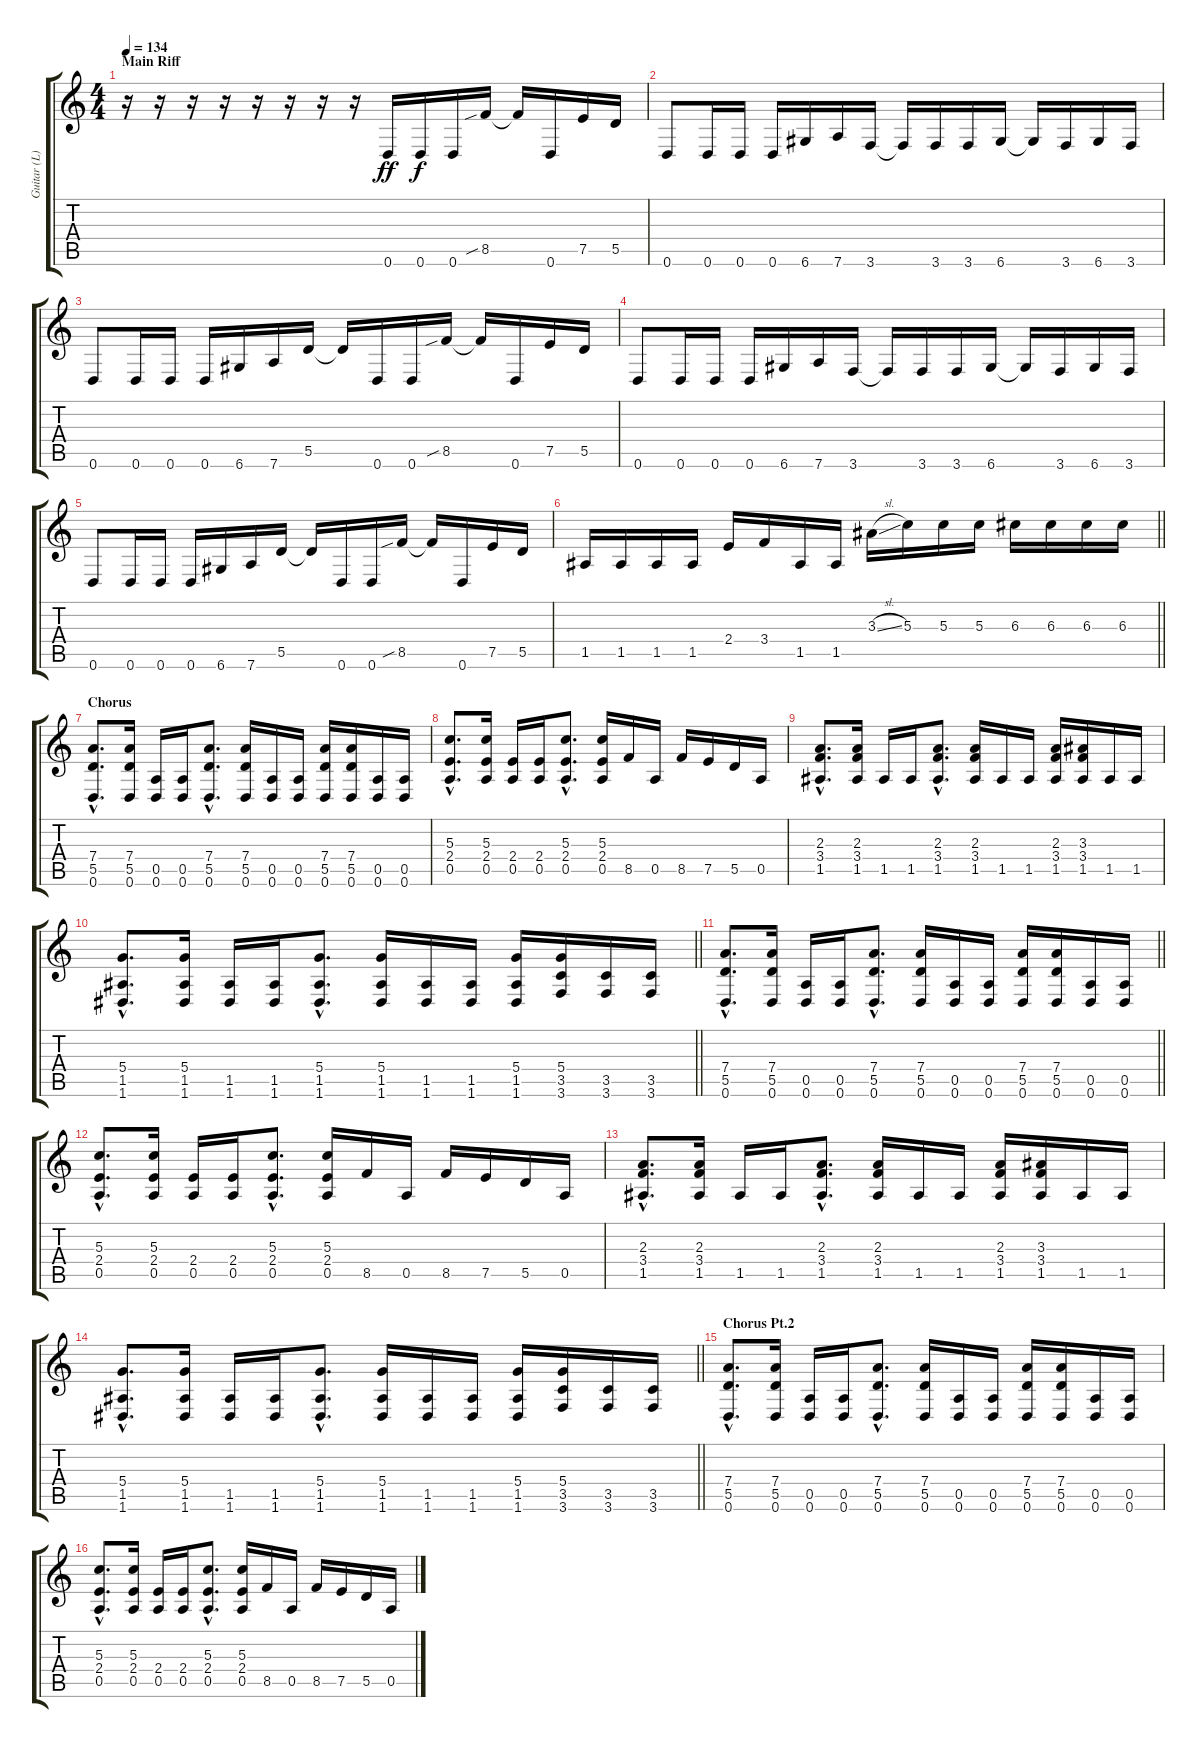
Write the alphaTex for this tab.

\track ("Guitar (L)" "Guitar (L)") {instrument distortionguitar}
\staff {score tabs}
\tuning (E4 B3 G3 D3 A2 D2) {hide}
\ts (4 4)
\section ("" "Main Riff")
\tempo 134
\clef g2
\ks c
r.16{dy f} r.16 r.16 r.16 r.16 r.16 r.16 r.16 0.6.16{dy ff} 0.6.16{dy f} 0.6.16 8.5{sib}.16 8.5{t}.16 0.6.16 7.5.16 5.5.16 |
0.6.8 0.6.16 0.6.16 0.6.16 6.6.16 7.6.16 3.6.16 3.6{t}.16 3.6.16 3.6.16 6.6.16 6.6{t}.16 3.6.16 6.6.16 3.6.16 |
0.6.8 0.6.16 0.6.16 0.6.16 6.6.16 7.6.16 5.5.16 5.5{t}.16 0.6.16 0.6.16 8.5{sib}.16 8.5{t}.16 0.6.16 7.5.16 5.5.16 |
0.6.8 0.6.16 0.6.16 0.6.16 6.6.16 7.6.16 3.6.16 3.6{t}.16 3.6.16 3.6.16 6.6.16 6.6{t}.16 3.6.16 6.6.16 3.6.16 |
0.6.8 0.6.16 0.6.16 0.6.16 6.6.16 7.6.16 5.5.16 5.5{t}.16 0.6.16 0.6.16 8.5{sib}.16 8.5{t}.16 0.6.16 7.5.16 5.5.16 |
\barLineRight lightlight
1.5.16 1.5.16 1.5.16 1.5.16 2.4.16 3.4.16 1.5.16 1.5.16 3.3{sl}.16 5.3.16 5.3.16 5.3.16 6.3.16 6.3.16 6.3.16 6.3.16 |
\section ("" "Chorus")
(7.4{hac} 5.5{hac} 0.6{hac}).8{d} (7.4 5.5 0.6).16 (0.5 0.6).16 (0.5 0.6).16 (7.4{hac} 5.5{hac} 0.6{hac}).8{d} (7.4 5.5 0.6).16 (0.5 0.6).16 (0.5 0.6).16 (7.4 5.5 0.6).16 (7.4 5.5 0.6).16 (0.5 0.6).16 (0.5 0.6).16 |
(5.3{hac} 2.4{hac} 0.5{hac}).8{d} (5.3 2.4 0.5).16 (2.4 0.5).16 (2.4 0.5).16 (5.3{hac} 2.4{hac} 0.5{hac}).8{d} (5.3 2.4 0.5).16 8.5.16 0.5.16 8.5.16 7.5.16 5.5.16 0.5.16 |
(2.3{hac} 3.4{hac} 1.5{hac}).8{d} (2.3 3.4 1.5).16 1.5.16 1.5.16 (2.3{hac} 3.4{hac} 1.5{hac}).8{d} (2.3 3.4 1.5).16 1.5.16 1.5.16 (2.3 3.4 1.5).16 (3.3 3.4 1.5).16 1.5.16 1.5.16 |
\barLineRight lightlight
(5.4{hac} 1.5{hac} 1.6{hac}).8{d} (5.4 1.5 1.6).16 (1.5 1.6).16 (1.5 1.6).16 (5.4{hac} 1.5{hac} 1.6{hac}).8{d} (5.4 1.5 1.6).16 (1.5 1.6).16 (1.5 1.6).16 (5.4 1.5 1.6).16 (5.4 3.5 3.6).16 (3.5 3.6).16 (3.5 3.6).16 |
\section ("" "")
\barLineRight lightlight
(7.4{hac} 5.5{hac} 0.6{hac}).8{d} (7.4 5.5 0.6).16 (0.5 0.6).16 (0.5 0.6).16 (7.4{hac} 5.5{hac} 0.6{hac}).8{d} (7.4 5.5 0.6).16 (0.5 0.6).16 (0.5 0.6).16 (7.4 5.5 0.6).16 (7.4 5.5 0.6).16 (0.5 0.6).16 (0.5 0.6).16 |
(5.3{hac} 2.4{hac} 0.5{hac}).8{d} (5.3 2.4 0.5).16 (2.4 0.5).16 (2.4 0.5).16 (5.3{hac} 2.4{hac} 0.5{hac}).8{d} (5.3 2.4 0.5).16 8.5.16 0.5.16 8.5.16 7.5.16 5.5.16 0.5.16 |
(2.3{hac} 3.4{hac} 1.5{hac}).8{d} (2.3 3.4 1.5).16 1.5.16 1.5.16 (2.3{hac} 3.4{hac} 1.5{hac}).8{d} (2.3 3.4 1.5).16 1.5.16 1.5.16 (2.3 3.4 1.5).16 (3.3 3.4 1.5).16 1.5.16 1.5.16 |
\barLineRight lightlight
(5.4{hac} 1.5{hac} 1.6{hac}).8{d} (5.4 1.5 1.6).16 (1.5 1.6).16 (1.5 1.6).16 (5.4{hac} 1.5{hac} 1.6{hac}).8{d} (5.4 1.5 1.6).16 (1.5 1.6).16 (1.5 1.6).16 (5.4 1.5 1.6).16 (5.4 3.5 3.6).16 (3.5 3.6).16 (3.5 3.6).16 |
\section ("" "Chorus Pt.2")
(7.4{hac} 5.5{hac} 0.6{hac}).8{d} (7.4 5.5 0.6).16 (0.5 0.6).16 (0.5 0.6).16 (7.4{hac} 5.5{hac} 0.6{hac}).8{d} (7.4 5.5 0.6).16 (0.5 0.6).16 (0.5 0.6).16 (7.4 5.5 0.6).16 (7.4 5.5 0.6).16 (0.5 0.6).16 (0.5 0.6).16 |
(5.3{hac} 2.4{hac} 0.5{hac}).8{d} (5.3 2.4 0.5).16 (2.4 0.5).16 (2.4 0.5).16 (5.3{hac} 2.4{hac} 0.5{hac}).8{d} (5.3 2.4 0.5).16 8.5.16 0.5.16 8.5.16 7.5.16 5.5.16 0.5.16
